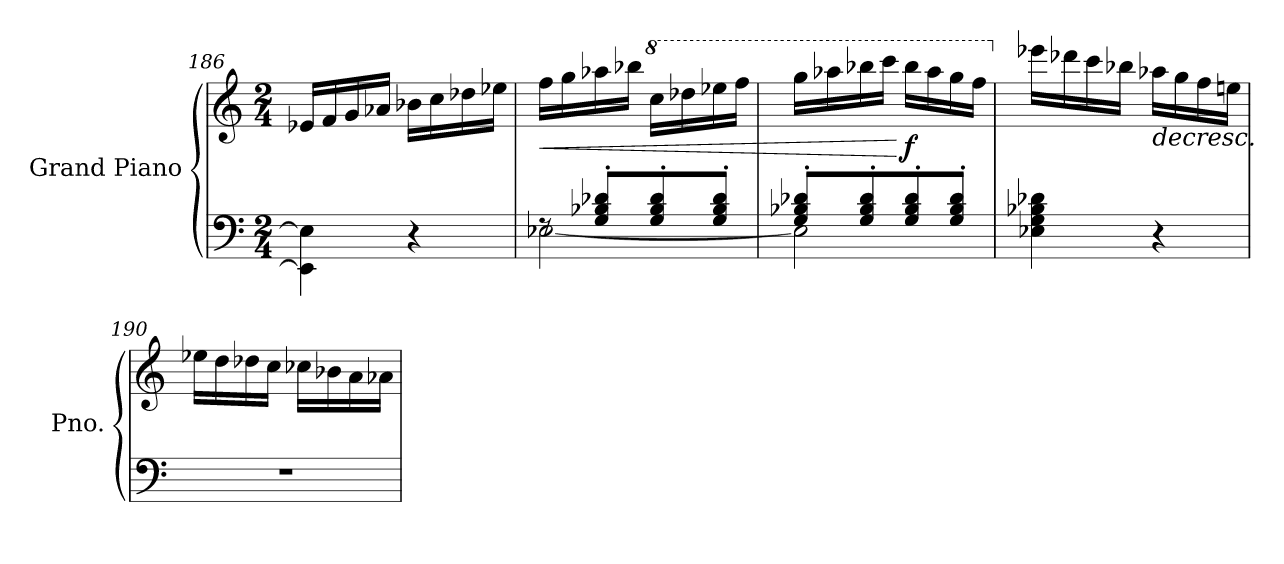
**kern	**kern	**dynam
*part1	*part1	*part1
*staff2	*staff1	*staff1/2
*I"Grand Piano	*	*
*I'Pno.	*	*
*clefF4	*clefG2	*
*k[]	*k[]	*
*M2/4	*M2/4	*
=186	=186	=186
4EE-\] 4E-\]	16e-X/LL	.
.	16f/	.
.	16g/	.
.	16a-X/JJ	.
4r	16b-X\LL	.
.	16cc\	.
.	16dd-X\	.
.	16ee-X\JJ	.
=187	=187	=187
*^	*	*
!	!	!	!LO:HP:b
8rF	[2E-X\	16ff\LL	<
.	.	16gg\	.
8G/' 8B-X/' 8d-X/'L	.	16aa-X\	.
.	.	16bb-X\JJ	.
*	*	*8va	*
8G/' 8B-/' 8d-/'	.	16ccc\LL	.
.	.	16ddd-X\	.
8G/' 8B-/' 8d-/'J	.	16eee-X\	.
.	.	16fff\JJ	.
=188	=188	=188	=188
8G/' 8B-X/' 8d-X/'L	2E-\]	16ggg\LL	.
.	.	16aaa-X\	.
8G/' 8B-/' 8d-/'	.	16bbb-X\	.
.	.	16cccc\JJ	.
!	!	!	!LO:DY:n=1:b
8G/' 8B-/' 8d-/'	.	16bbb-\LL	[ f
.	.	16aaa-\	.
8G/' 8B-/' 8d-/'J	.	16ggg\	.
.	.	16fff\JJ	.
*v	*v	*	*
!!LO:LB:g=z
=189	=189	=189
*	*X8va	*
4E-X\ 4G\ 4B-X\ 4d-X\	16eee-X\LL	.
.	16ddd-X\	.
.	16ccc\	.
.	16bb-X\JJ	.
!	!LO:TX:b:i:t=decresc.	!
4r	16aa-X\LL	.
.	16gg\	.
.	16ff\	.
.	16een\JJ	.
=190	=190	=190
2r	16ee-X\LL	.
.	16dd\	.
.	16dd-X\	.
.	16cc\JJ	.
.	16cc-X\LL	.
.	16b-X\	.
.	16a\	.
.	16a-X\JJ	.
=	=	=
*-	*-	*-
